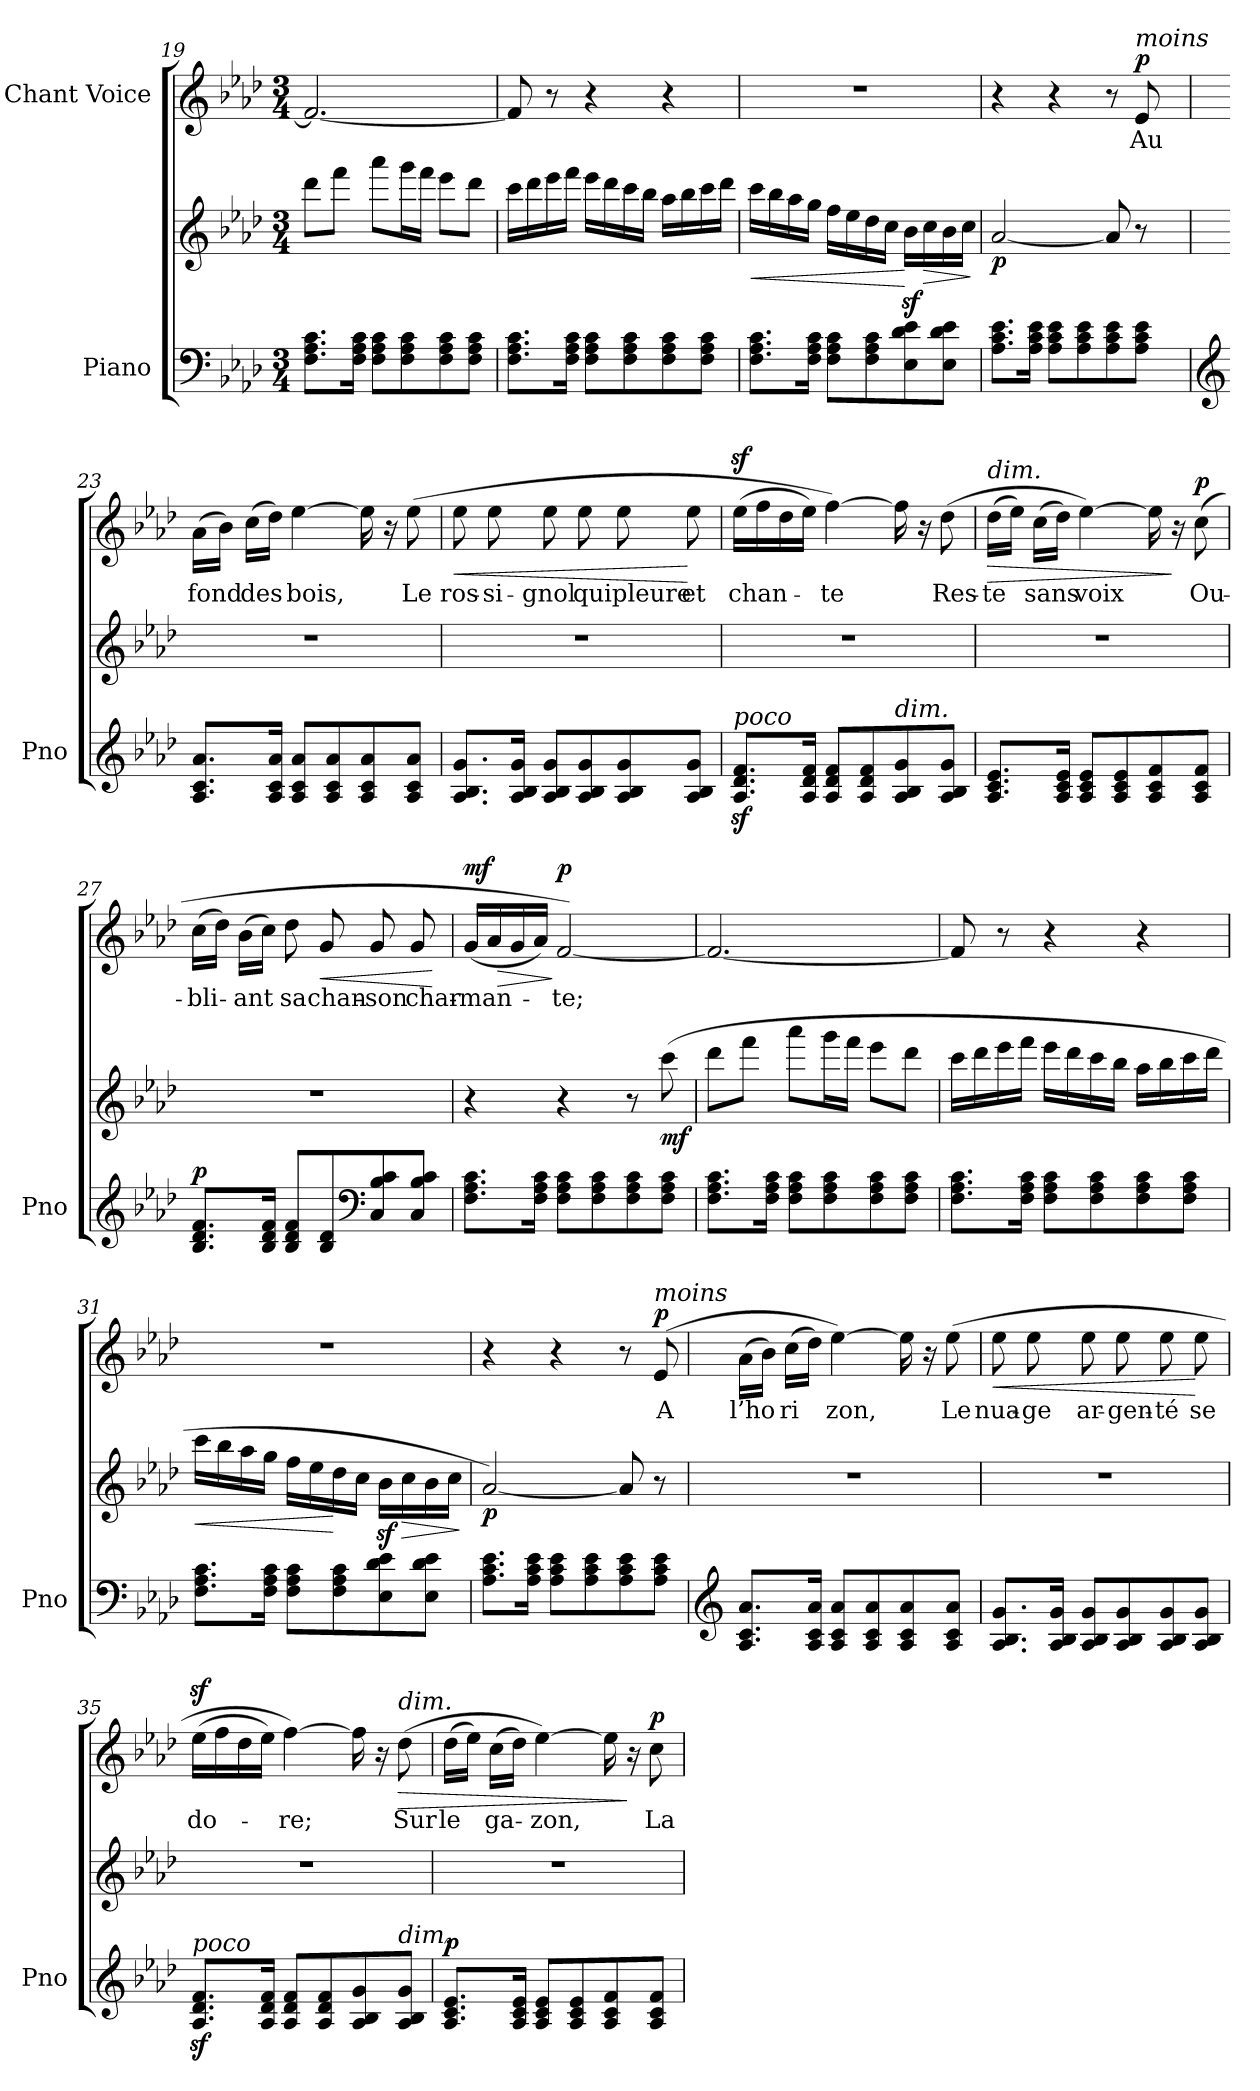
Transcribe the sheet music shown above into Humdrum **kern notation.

**kern	**kern	**dynam	**kern	**text	**dynam
*part2	*part2	*part2	*part1	*part1	*part1
*staff3	*staff2	*staff2/3	*staff1	*staff1	*staff1
*I"Piano	*	*	*I"Chant Voice	*	*
*I'Pno	*	*	*	*	*
!!LO:LB:g=z
*clefF4	*clefG2	*	*clefG2	*	*
*k[b-e-a-d-]	*k[b-e-a-d-]	*	*k[b-e-a-d-]	*	*
*M3/4	*M3/4	*	*M3/4	*	*
=19	=19	=19	=19	=19	=19
8.F\ 8.A-\ 8.c\L	8ddd-\L	.	2.f/_	.	.
.	8fff\J	.	.	.	.
16F\ 16A-\ 16c\Jk	.	.	.	.	.
8F\ 8A-\ 8c\L	8aaa-\L	.	.	.	.
8F\ 8A-\ 8c\	16ggg\L	.	.	.	.
.	16fff\JJ	.	.	.	.
8F\ 8A-\ 8c\	8eee-\L	.	.	.	.
8F\ 8A-\ 8c\J	8ddd-\J	.	.	.	.
=20	=20	=20	=20	=20	=20
8.F\ 8.A-\ 8.c\L	16ccc\LL	.	8f/]	.	.
.	16ddd-\	.	.	.	.
.	16eee-\	.	8r	.	.
16F\ 16A-\ 16c\Jk	16fff\JJ	.	.	.	.
8F\ 8A-\ 8c\L	16eee-\LL	.	4r	.	.
.	16ddd-\	.	.	.	.
8F\ 8A-\ 8c\	16ccc\	.	.	.	.
.	16bb-\JJ	.	.	.	.
8F\ 8A-\ 8c\	16aa-\LL	.	4r	.	.
.	16bb-\	.	.	.	.
8F\ 8A-\ 8c\J	16ccc\	.	.	.	.
.	16ddd-\JJ	.	.	.	.
=21	=21	=21	=21	=21	=21
!	!	!LO:HP:b	!	!	!
8.F\ 8.A-\ 8.c\L	16ccc\LL	<	2.r	.	.
.	16bb-\	.	.	.	.
.	16aa-\	.	.	.	.
16F\ 16A-\ 16c\Jk	16gg\JJ	.	.	.	.
8F\ 8A-\ 8c\L	16ff\LL	.	.	.	.
.	16ee-\	.	.	.	.
8F\ 8A-\ 8c\	16dd-\	.	.	.	.
.	16cc\JJ	.	.	.	.
8E-\ 8d-\ 8e-\	16b-z<\LL	[	.	.	.
!	!	!LO:HP:b	!	!	!
.	16cc\	>	.	.	.
8E-\ 8d-\ 8e-\J	16b-\	.	.	.	.
.	16cc\JJ	.	.	.	.
.	.	]	.	.	.
!!LO:LB:g=z
=22	=22	=22	=22	=22	=22
!	!	!LO:DY:b	!	!	!
8.A-\ 8.c\ 8.e-\L	[2a-/	p	4r	.	.
16A-\ 16c\ 16e-\Jk	.	.	.	.	.
8A-\ 8c\ 8e-\L	.	.	4r	.	.
8A-\ 8c\ 8e-\	.	.	.	.	.
8A-\ 8c\ 8e-\	8a-/]	.	8r	.	.
!	!	!	!LO:TX:a:i:t=moins	!	!
!	!	!	!	!LO:LY:b	!LO:DY:a
8A-\ 8c\ 8e-\J	8r	.	8e-/	Au	p
=23	=23	=23	=23	=23	=23
*clefG2	*	*	*	*	*
!	!	!	!	!LO:LY:b	!
8.A-/ 8.c/ 8.a-/L	2.r	.	(>16a-\LL	fond	.
.	.	.	16b-\JJ)	.	.
!	!	!	!	!LO:LY:b	!
.	.	.	(>16cc\LL	des	.
16A-/ 16c/ 16a-/Jk	.	.	16dd-\JJ)	.	.
!	!	!	!	!LO:LY:b	!
8A-/ 8c/ 8a-/L	.	.	[4ee-\	bois,	.
8A-/ 8c/ 8a-/	.	.	.	.	.
8A-/ 8c/ 8a-/	.	.	16ee-\]	.	.
.	.	.	16r	.	.
!	!	!	!	!LO:LY:b	!
8A-/ 8c/ 8a-/J	.	.	(>8ee-\	Le	.
=24	=24	=24	=24	=24	=24
!	!	!	!	!LO:LY:b	!LO:HP:b
8.A-/ 8.B-/ 8.g/L	2.r	.	8ee-\	ros-	<
!	!	!	!	!LO:LY:b	!
.	.	.	8ee-\	-si-	.
16A-/ 16B-/ 16g/Jk	.	.	.	.	.
!	!	!	!	!LO:LY:b	!
8A-/ 8B-/ 8g/L	.	.	8ee-\	-gnol	.
!	!	!	!	!LO:LY:b	!
8A-/ 8B-/ 8g/	.	.	8ee-\	qui	.
!	!	!	!	!LO:LY:b	!
8A-/ 8B-/ 8g/	.	.	8ee-\	pleure	.
!	!	!	!	!LO:LY:b	!
8A-/ 8B-/ 8g/J	.	.	8ee-\	et	[
!!LO:PB:g=z
=25	=25	=25	=25	=25	=25
!LO:TX:a:i:t=poco	!	!	!	!	!
!	!	!	!	!LO:LY:b	!
8.A-/z> 8.d-/z> 8.f/z>L	2.r	.	(>16ee-z>\LL	chan-	.
.	.	.	16ff\	.	.
.	.	.	16dd-\	.	.
16A-/ 16d-/ 16f/Jk	.	.	16ee-\JJ)	.	.
!	!	!	!	!LO:LY:b	!
8A-/ 8d-/ 8f/L	.	.	[4ff\)	-te	.
8A-/ 8d-/ 8f/	.	.	.	.	.
!LO:TX:a:i:t=dim.	!	!	!	!	!
8A-/ 8B-/ 8g/	.	.	16ff\]	.	.
.	.	.	16r	.	.
!	!	!	!	!LO:LY:b	!
8A-/ 8B-/ 8g/J	.	.	(>8dd-\	Res-	.
=26	=26	=26	=26	=26	=26
!	!	!	!LO:TX:a:i:t=dim.	!	!
!	!	!	!	!LO:LY:b	!LO:HP:b
8.A-/ 8.c/ 8.e-/L	2.r	.	(>16dd-\LL	-te	>
.	.	.	16ee-\JJ)	.	.
!	!	!	!	!LO:LY:b	!
.	.	.	(>16cc\LL	sans	.
16A-/ 16c/ 16e-/Jk	.	.	16dd-\JJ)	.	.
!	!	!	!	!LO:LY:b	!
8A-/ 8c/ 8e-/L	.	.	[4ee-\)	voix	.
8A-/ 8c/ 8e-/	.	.	.	.	.
8A-/ 8c/ 8f/	.	.	16ee-\]	.	.
.	.	.	16r	.	]
!	!	!	!	!LO:LY:b	!LO:DY:a
8A-/ 8c/ 8f/J	.	.	(>8cc\	Ou-	p
=27	=27	=27	=27	=27	=27
!	!	!LO:DY:a=2	!	!LO:LY:b	!
8.B-/ 8.d-/ 8.f/L	2.r	p	(>16cc\LL	-bli-	.
.	.	.	16dd-\JJ)	.	.
!	!	!	!	!LO:LY:b	!
.	.	.	(>16b-\LL	-ant	.
16B-/ 16d-/ 16f/Jk	.	.	16cc\JJ)	.	.
!	!	!	!	!LO:LY:b	!
8B-/ 8d-/ 8f/L	.	.	8dd-\	sa	.
!	!	!	!	!LO:LY:b	!LO:HP:b
8B-/ 8d-/	.	.	8g/	chan-	<
*clefF4	*	*	*	*	*
!	!	!	!	!LO:LY:b	!
8C/ 8B-/ 8c/	.	.	8g/	-son	.
!	!	!	!	!LO:LY:b	!
8C/ 8B-/ 8c/J	.	.	8g/	char-	.
.	.	.	.	.	[
!!LO:LB:g=z
=28	=28	=28	=28	=28	=28
!	!	!	!	!LO:LY:b	!LO:HP:b
!	!	!	!	!	!LO:DY:n=1:b
8.F\ 8.A-\ 8.c\L	4r	.	(<16g/LL	-man-	> mf
.	.	.	16a-/	.	.
.	.	.	16g/	.	.
16F\ 16A-\ 16c\Jk	.	.	16a-/JJ)	.	.
!	!	!	!	!LO:LY:b	!LO:DY:n=2:b
8F\ 8A-\ 8c\L	4r	.	[2f/)	-te;	] p
8F\ 8A-\ 8c\	.	.	.	.	.
8F\ 8A-\ 8c\	8r	.	.	.	.
!	!	!LO:DY:b	!	!	!
8F\ 8A-\ 8c\J	(>8ccc\	mf	.	.	.
=29	=29	=29	=29	=29	=29
8.F\ 8.A-\ 8.c\L	8ddd-\L	.	2.f/_	.	.
.	8fff\J	.	.	.	.
16F\ 16A-\ 16c\Jk	.	.	.	.	.
8F\ 8A-\ 8c\L	8aaa-\L	.	.	.	.
8F\ 8A-\ 8c\	16ggg\L	.	.	.	.
.	16fff\JJ	.	.	.	.
8F\ 8A-\ 8c\	8eee-\L	.	.	.	.
8F\ 8A-\ 8c\J	8ddd-\J	.	.	.	.
=30	=30	=30	=30	=30	=30
8.F\ 8.A-\ 8.c\L	16ccc\LL	.	8f/]	.	.
.	16ddd-\	.	.	.	.
.	16eee-\	.	8r	.	.
16F\ 16A-\ 16c\Jk	16fff\JJ	.	.	.	.
8F\ 8A-\ 8c\L	16eee-\LL	.	4r	.	.
.	16ddd-\	.	.	.	.
8F\ 8A-\ 8c\	16ccc\	.	.	.	.
.	16bb-\JJ	.	.	.	.
8F\ 8A-\ 8c\	16aa-\LL	.	4r	.	.
.	16bb-\	.	.	.	.
8F\ 8A-\ 8c\J	16ccc\	.	.	.	.
.	16ddd-\JJ	.	.	.	.
!!LO:LB:g=z
=31	=31	=31	=31	=31	=31
!	!	!LO:HP:b	!	!	!
8.F\ 8.A-\ 8.c\L	16ccc\LL	<	2.r	.	.
.	16bb-\	.	.	.	.
.	16aa-\	.	.	.	.
16F\ 16A-\ 16c\Jk	16gg\JJ	.	.	.	.
8F\ 8A-\ 8c\L	16ff\LL	.	.	.	.
.	16ee-\	.	.	.	.
8F\ 8A-\ 8c\	16dd-\	[	.	.	.
.	16cc\JJ	.	.	.	.
8E-\ 8d-\ 8e-\	16b-z<\LL	.	.	.	.
!	!	!LO:HP:b	!	!	!
.	16cc\	>	.	.	.
8E-\ 8d-\ 8e-\J	16b-\	.	.	.	.
.	16cc\JJ	.	.	.	.
.	.	]	.	.	.
=32	=32	=32	=32	=32	=32
!	!	!LO:DY:b	!	!	!
8.A-\ 8.c\ 8.e-\L	[2a-/)	p	4r	.	.
16A-\ 16c\ 16e-\Jk	.	.	.	.	.
8A-\ 8c\ 8e-\L	.	.	4r	.	.
8A-\ 8c\ 8e-\	.	.	.	.	.
8A-\ 8c\ 8e-\	8a-/]	.	8r	.	.
!	!	!	!LO:TX:a:i:t=moins	!	!
!	!	!	!	!LO:LY:b	!LO:DY:a
8A-\ 8c\ 8e-\J	8r	.	(>8e-/	A	p
=33	=33	=33	=33	=33	=33
*clefG2	*	*	*	*	*
!	!	!	!	!LO:LY:b	!
8.A-/ 8.c/ 8.a-/L	2.r	.	(>16a-\LL	l’ho	.
.	.	.	16b-\JJ)	.	.
!	!	!	!	!LO:LY:b	!
.	.	.	(>16cc\LL	ri	.
16A-/ 16c/ 16a-/Jk	.	.	16dd-\JJ)	.	.
!	!	!	!	!LO:LY:b	!
8A-/ 8c/ 8a-/L	.	.	[4ee-\)	zon,	.
8A-/ 8c/ 8a-/	.	.	.	.	.
8A-/ 8c/ 8a-/	.	.	16ee-\]	.	.
.	.	.	16r	.	.
!	!	!	!	!LO:LY:b	!
8A-/ 8c/ 8a-/J	.	.	(>8ee-\	Le	.
=34	=34	=34	=34	=34	=34
!	!	!	!	!LO:LY:b	!LO:HP:b
8.A-/ 8.B-/ 8.g/L	2.r	.	8ee-\	nua-	<
!	!	!	!	!LO:LY:b	!
.	.	.	8ee-\	-ge	.
16A-/ 16B-/ 16g/Jk	.	.	.	.	.
!	!	!	!	!LO:LY:b	!
8A-/ 8B-/ 8g/L	.	.	8ee-\	ar-	.
!	!	!	!	!LO:LY:b	!
8A-/ 8B-/ 8g/	.	.	8ee-\	-gen-	.
!	!	!	!	!LO:LY:b	!
8A-/ 8B-/ 8g/	.	.	8ee-\	-té	.
!	!	!	!	!LO:LY:b	!
8A-/ 8B-/ 8g/J	.	.	8ee-\	se	[
!!LO:LB:g=z
=35	=35	=35	=35	=35	=35
!LO:TX:a:i:t=poco	!	!	!	!	!
!	!	!	!	!LO:LY:b	!
8.A-/z> 8.d-/z> 8.f/z>L	2.r	.	(>16ee-z>\LL	do-	.
.	.	.	16ff\	.	.
.	.	.	16dd-\	.	.
16A-/ 16d-/ 16f/Jk	.	.	16ee-\JJ)	.	.
!	!	!	!	!LO:LY:b	!
8A-/ 8d-/ 8f/L	.	.	[4ff\)	-re;	.
8A-/ 8d-/ 8f/	.	.	.	.	.
8A-/ 8B-/ 8g/	.	.	16ff\]	.	.
.	.	.	16r	.	.
!	!	!	!LO:TX:a:i:t=dim.	!	!
!LO:TX:a:i:t=dim.	!	!	!	!	!
!	!	!	!	!LO:LY:b	!LO:HP:b
8A-/ 8B-/ 8g/J	.	.	(>8dd-\	Sur	>
=36	=36	=36	=36	=36	=36
!	!	!LO:DY:a=2	!	!LO:LY:b	!
8.A-/ 8.c/ 8.e-/L	2.r	p	(>16dd-\LL	le	.
.	.	.	16ee-\JJ)	.	.
!	!	!	!	!LO:LY:b	!
.	.	.	(>16cc\LL	ga-	.
16A-/ 16c/ 16e-/Jk	.	.	16dd-\JJ)	.	.
!	!	!	!	!LO:LY:b	!
8A-/ 8c/ 8e-/L	.	.	[4ee-\)	-zon,	.
8A-/ 8c/ 8e-/	.	.	.	.	.
8A-/ 8c/ 8f/	.	.	16ee-\]	.	.
.	.	.	16r	.	]
!	!	!	!	!LO:LY:b	!LO:DY:a
8A-/ 8c/ 8f/J	.	.	8cc\	La	p
=	=	=	=	=	=
*-	*-	*-	*-	*-	*-
